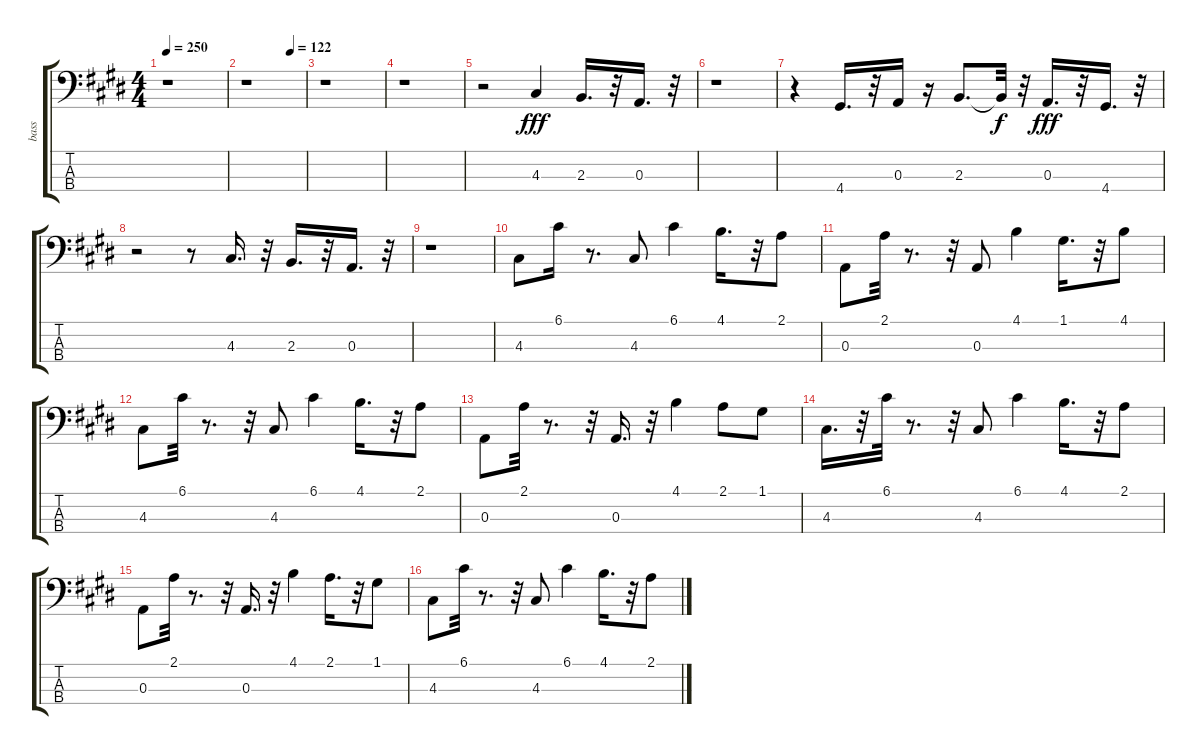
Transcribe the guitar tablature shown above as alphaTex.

\track ("bass" "bass") {instrument fretlessbass}
\staff {score tabs}
\tuning (G2 D2 A1 E1) {hide}
\ts (4 4)
\tempo 250
\clef f4
\ks e
r.1{dy fff instrument fretlessbass} |
\tempo (122 0.75)
r.1 |
r.1 |
r.1 |
r.2 4.3.4 2.3.16{d} r.32 0.3.16{d} r.32 |
r.1 |
r.4 4.4.16{d} r.32 0.3.16 r.16 2.3.8{d} 2.3{t}.32{dy f} r.32 0.3.16{d dy fff} r.32 4.4.16{d} r.32 |
r.2 r.8 4.3.16{d} r.32 2.3.16{d} r.32 0.3.16{d} r.32 |
r.1 |
4.3.8 6.1.16 r.8{d} 4.3.8 6.1.4 4.1.16{d} r.32 2.1.8 |
0.3.8 2.1.32 r.8{d} r.32 0.3.8 4.1.4 1.1.16{d} r.32 4.1.8 |
4.3.8 6.1.32 r.8{d} r.32 4.3.8 6.1.4 4.1.16{d} r.32 2.1.8 |
0.3.8 2.1.32 r.8{d} r.32 0.3.16{d} r.32 4.1.4 2.1.8 1.1.8 |
4.3.16{d} r.32 6.1.32 r.8{d} r.32 4.3.8 6.1.4 4.1.16{d} r.32 2.1.8 |
0.3.8 2.1.32 r.8{d} r.32 0.3.16{d} r.32 4.1.4 2.1.16{d} r.32 1.1.8 |
4.3.8 6.1.32 r.8{d} r.32 4.3.8 6.1.4 4.1.16{d} r.32 2.1.8
